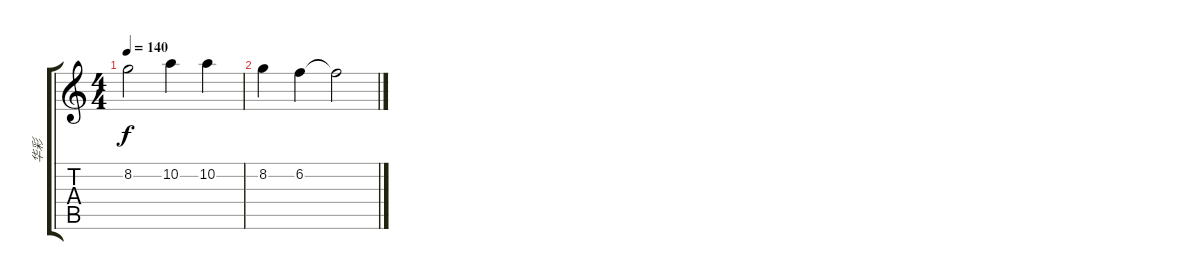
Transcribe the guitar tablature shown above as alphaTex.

\track ("华彩" "华彩") {instrument acousticguitarsteel}
\staff {score tabs}
\tuning (E4 B3 G3 D3 A2 E2) {hide}
\ts (4 4)
\tempo 140
\clef g2
\ks c
8.2.2{dy f} 10.2.4 10.2.4 |
8.2.4 6.2.4 6.2{t}.2
